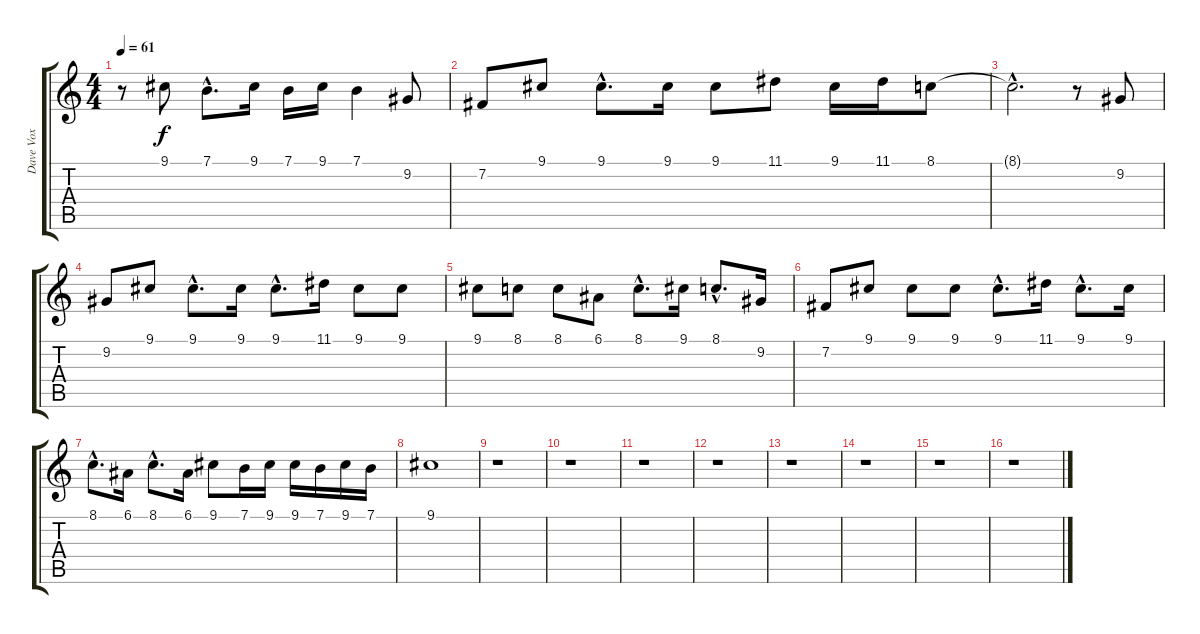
\track ("Dave Vox" "Dave Vox") {instrument stringensemble1}
\staff {score tabs}
\tuning (E4 B3 G3 D3 A2 E2) {hide}
\ts (4 4)
\tempo 61
\clef g2
\ks c
r.8{dy f} 9.1.8 7.1{hac}.8{d} 9.1.16 7.1.16 9.1.16 7.1.4 9.2.8 |
7.2.8 9.1.8 9.1{hac}.8{d} 9.1.16 9.1.8 11.1.8 9.1.16 11.1.16 8.1.8 |
8.1{hac t}.2{d} r.8 9.2.8 |
9.2.8 9.1.8 9.1{hac}.8{d} 9.1.16 9.1{hac}.8{d} 11.1.16 9.1.8 9.1.8 |
9.1.8 8.1.8 8.1.8 6.1.8 8.1{hac}.8{d} 9.1.16 8.1{hac}.8{d} 9.2.16 |
7.2.8 9.1.8 9.1.8 9.1.8 9.1{hac}.8{d} 11.1.16 9.1{hac}.8{d} 9.1.16 |
8.1{hac}.8{d} 6.1.16 8.1{hac}.8{d} 6.1.16 9.1.8 7.1.16 9.1.16 9.1.16 7.1.16 9.1.16 7.1.16 |
9.1.1 |
r.1 |
r.1 |
r.1 |
r.1 |
r.1 |
r.1 |
r.1 |
r.1
